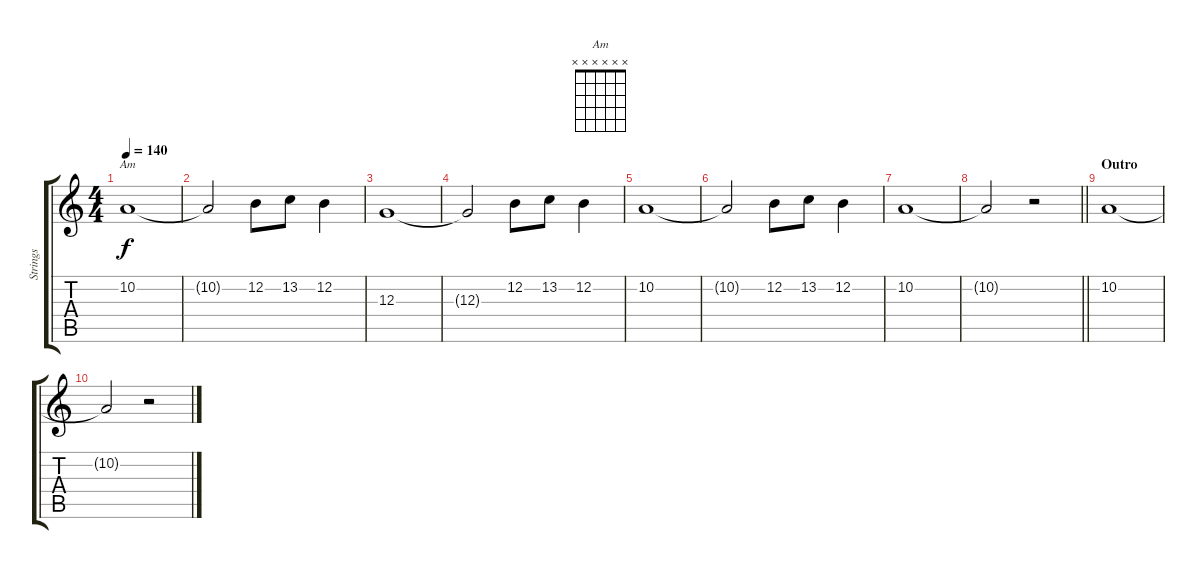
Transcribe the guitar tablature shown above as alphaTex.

\track ("Strings" "Strings") {instrument viola}
\staff {score tabs}
\tuning (E4 B3 G3 D3 A2 E2) {hide}
\chord ("Am" x x x x x x)
\ts (4 4)
\tempo 140
\clef g2
\ks c
10.2.1{ch "Am" dy f} |
10.2{t}.2 12.2.8 13.2.8 12.2.4 |
12.3.1 |
12.3{t}.2 12.2.8 13.2.8 12.2.4 |
10.2.1 |
10.2{t}.2 12.2.8 13.2.8 12.2.4 |
10.2.1 |
\barLineRight lightlight
10.2{t}.2 r.2 |
\section ("" "Outro")
10.2.1 |
10.2{t}.2 r.2
